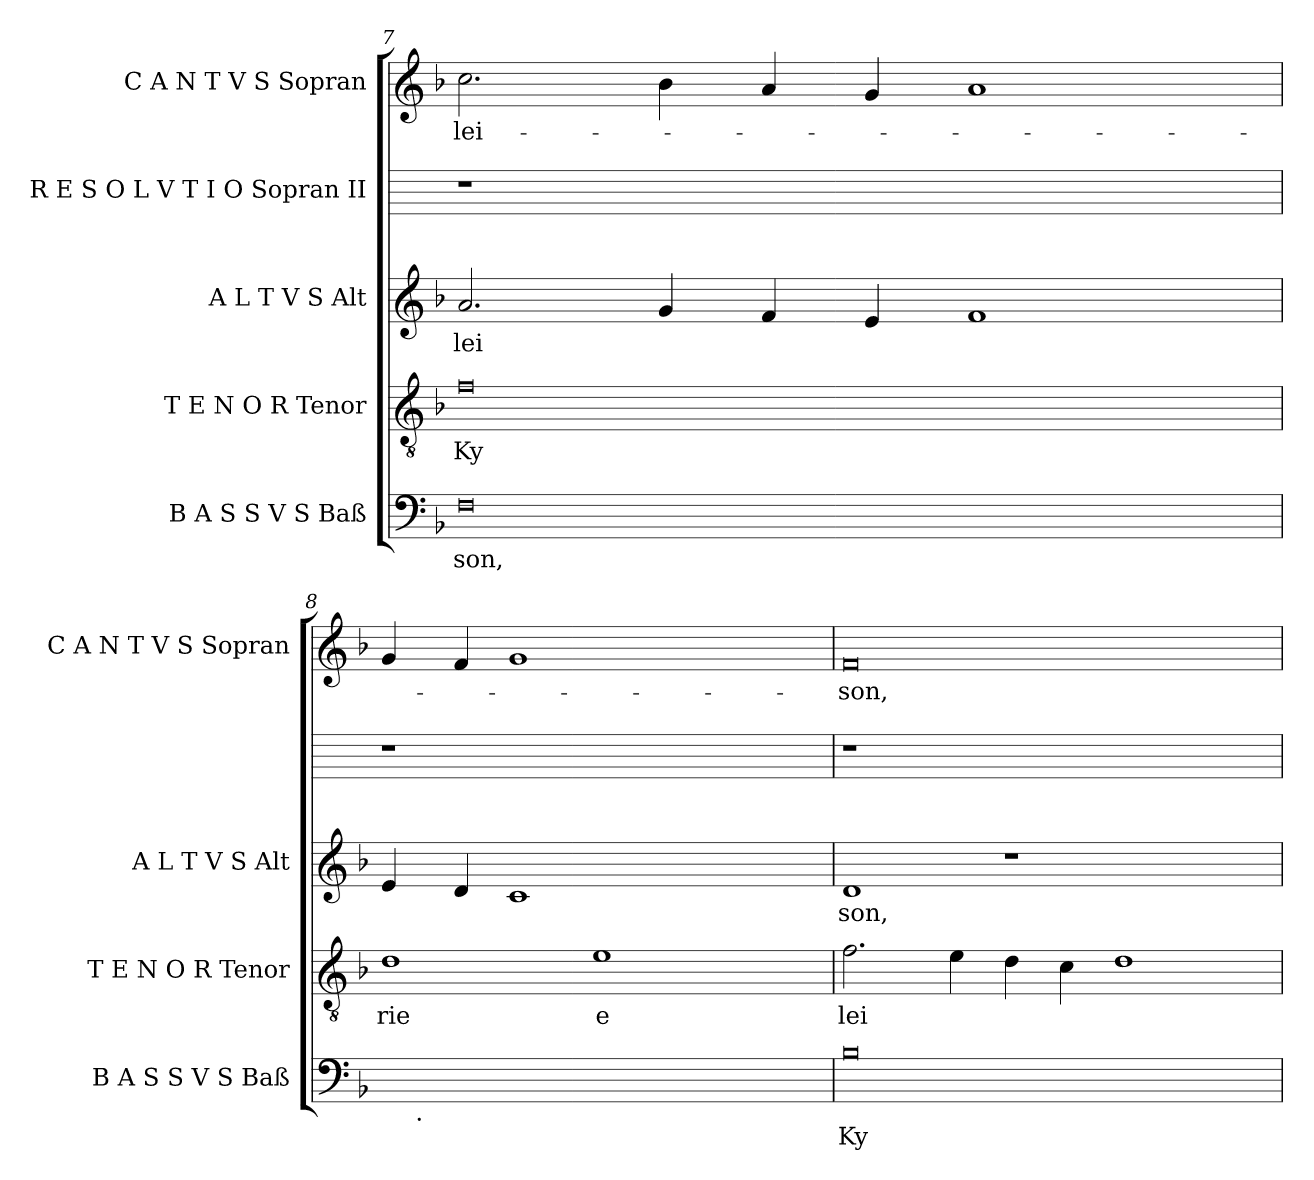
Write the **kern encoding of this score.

**kern	**text	**kern	**text	**kern	**text	**kern	**kern	**text
*part5	*part5	*part4	*part4	*part3	*part3	*part2	*part1	*part1
*staff5	*staff5	*staff4	*staff4	*staff3	*staff3	*staff2	*staff1	*staff1
*I"B A S S V S  Baß	*	*I"T E N O R  Tenor	*	*I"A L T V S  Alt	*	*I"R E S O L V T I O  Sopran II	*I"C A N T V S  Sopran	*
*I'B A S S V S  Baß	*	*I'T E N O R  Tenor	*	*I'A L T V S  Alt	*	*	*I'C A N T V S  Sopran	*
!!LO:LB:g=z
*clefF4	*	*clefGv2	*	*clefG2	*	*	*clefG2	*
*k[b-]	*	*k[b-]	*	*k[b-]	*	*	*k[b-]	*
*F:	*	*F:	*	*F:	*	*	*F:	*
=7	=7	=7	=7	=7	=7	=7	=7	=7
!	!LO:LY:b:cj	!	!LO:LY:b:cj	!	!LO:LY:b:cj	!	!	!LO:LY:b:cj
0F	-son,	0f	Ky	2.a/	-lei	1r	2.cc\	-lei-
.	.	.	.	4g/	.	.	4b-\	.
.	.	.	.	4f/	.	1.ryy	4a/	.
.	.	.	.	4e/	.	.	4g/	.
.	.	.	.	1f	.	.	1a	.
2ryy	.	2ryy	.	.	.	.	.	.
=8	=8	=8	=8	=8	=8	=8	=8	=8
!	!	!	!LO:LY:b:cj	!	!	!	!	!
16..ryy	.	1d	rie	4e/	.	1r	4g/	.
!LO:TX:b:t=.	!	!	!	!	!	!	!	!
1ryy	.	.	.	.	.	.	.	.
.	.	.	.	4d/	.	.	4f/	.
.	.	.	.	1c	.	.	1g	.
!	!	!	!LO:LY:b:cj	!	!	!	!	!
.	.	1e	e	.	.	1ryy	.	.
2ryy	.	.	.	.	.	.	.	.
.	.	.	.	2ryy	.	.	2ryy	.
4ryy	.	.	.	.	.	.	.	.
8ryy	.	.	.	.	.	.	.	.
64ryy	.	.	.	.	.	.	.	.
=9	=9	=9	=9	=9	=9	=9	=9	=9
!	!LO:LY:b:cj	!	!LO:LY:b:cj	!	!LO:LY:b:cj	!	!	!LO:LY:b:cj
0B-	Ky-	2.f\	lei	1d	son,	1r	0f	-son,
.	.	4e\	.	.	.	.	.	.
.	.	4d\	.	1r	.	1.ryy	.	.
.	.	4c\	.	.	.	.	.	.
.	.	1d	.	.	.	.	.	.
2ryy	.	.	.	2ryy	.	.	2ryy	.
=	=	=	=	=	=	=	=	=
*-	*-	*-	*-	*-	*-	*-	*-	*-
